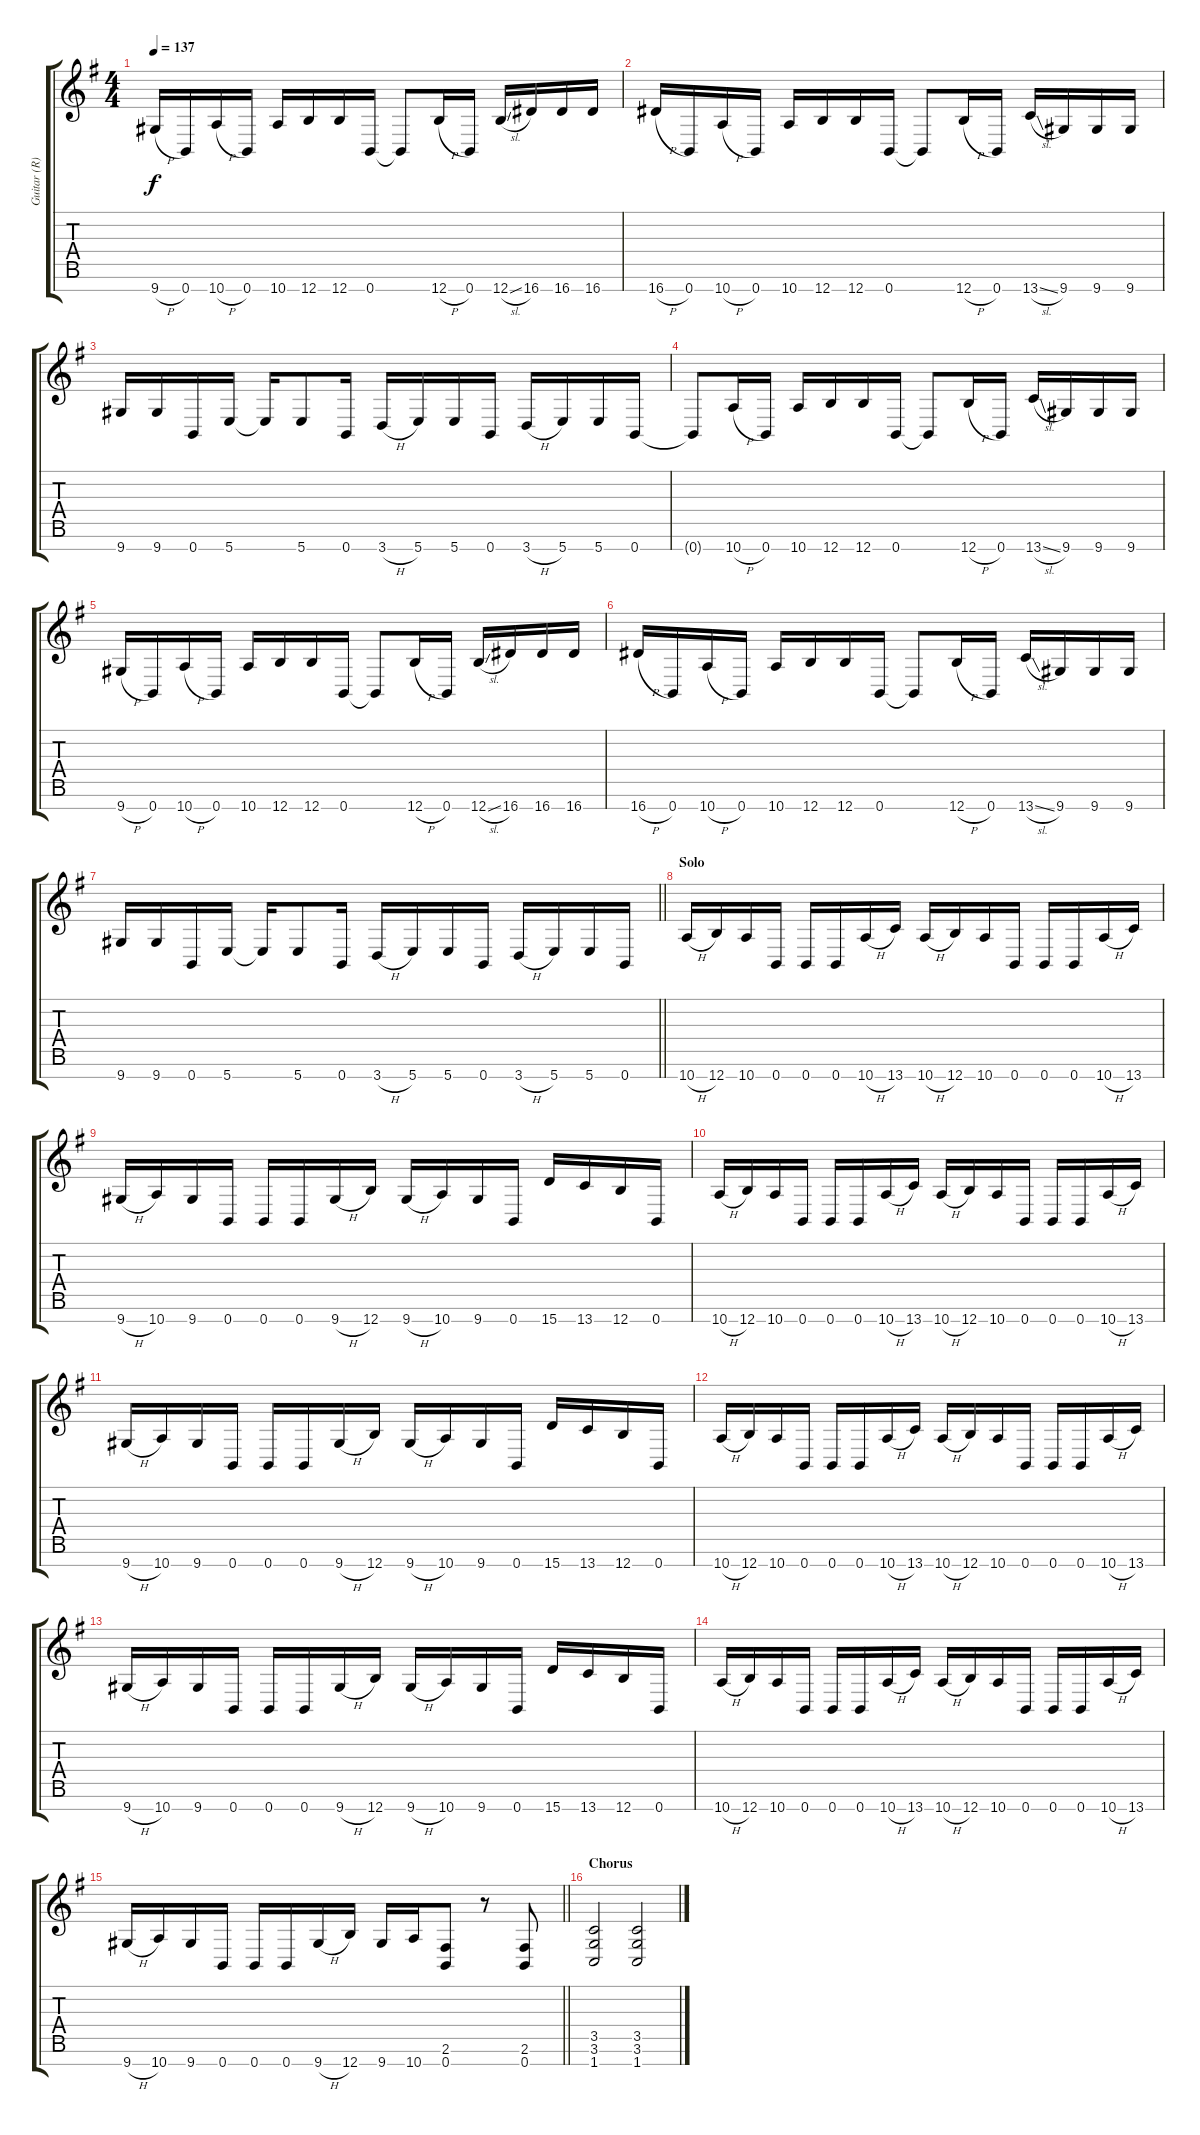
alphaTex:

\track ("Guitar (R)" "Guitar (R)") {instrument distortionguitar}
\staff {score tabs}
\tuning (E4 B3 G3 D3 A2 E2 B1) {hide}
\ts (4 4)
\tempo 137
\clef g2
\ks eminor
9.7{h}.16{dy f} 0.7.16 10.7{h}.16 0.7.16 10.7.16 12.7.16 12.7.16 0.7.16 0.7{t}.8 12.7{h}.16 0.7.16 12.7{sl}.16 16.7.16 16.7.16 16.7.16 |
16.7{h}.16 0.7.16 10.7{h}.16 0.7.16 10.7.16 12.7.16 12.7.16 0.7.16 0.7{t}.8 12.7{h}.16 0.7.16 13.7{sl}.16 9.7.16 9.7.16 9.7.16 |
9.7.16 9.7.16 0.7.16 5.7.16 5.7{t}.16 5.7.8 0.7.16 3.7{h}.16 5.7.16 5.7.16 0.7.16 3.7{h}.16 5.7.16 5.7.16 0.7.16 |
0.7{t}.8 10.7{h}.16 0.7.16 10.7.16 12.7.16 12.7.16 0.7.16 0.7{t}.8 12.7{h}.16 0.7.16 13.7{sl}.16 9.7.16 9.7.16 9.7.16 |
9.7{h}.16 0.7.16 10.7{h}.16 0.7.16 10.7.16 12.7.16 12.7.16 0.7.16 0.7{t}.8 12.7{h}.16 0.7.16 12.7{sl}.16 16.7.16 16.7.16 16.7.16 |
16.7{h}.16 0.7.16 10.7{h}.16 0.7.16 10.7.16 12.7.16 12.7.16 0.7.16 0.7{t}.8 12.7{h}.16 0.7.16 13.7{sl}.16 9.7.16 9.7.16 9.7.16 |
\barLineRight lightlight
9.7.16 9.7.16 0.7.16 5.7.16 5.7{t}.16 5.7.8 0.7.16 3.7{h}.16 5.7.16 5.7.16 0.7.16 3.7{h}.16 5.7.16 5.7.16 0.7.16 |
\section ("" "Solo")
10.7{h}.16 12.7.16 10.7.16 0.7.16 0.7.16 0.7.16 10.7{h}.16 13.7.16 10.7{h}.16 12.7.16 10.7.16 0.7.16 0.7.16 0.7.16 10.7{h}.16 13.7.16 |
9.7{h}.16 10.7.16 9.7.16 0.7.16 0.7.16 0.7.16 9.7{h}.16 12.7.16 9.7{h}.16 10.7.16 9.7.16 0.7.16 15.7.16 13.7.16 12.7.16 0.7.16 |
10.7{h}.16 12.7.16 10.7.16 0.7.16 0.7.16 0.7.16 10.7{h}.16 13.7.16 10.7{h}.16 12.7.16 10.7.16 0.7.16 0.7.16 0.7.16 10.7{h}.16 13.7.16 |
9.7{h}.16 10.7.16 9.7.16 0.7.16 0.7.16 0.7.16 9.7{h}.16 12.7.16 9.7{h}.16 10.7.16 9.7.16 0.7.16 15.7.16 13.7.16 12.7.16 0.7.16 |
10.7{h}.16 12.7.16 10.7.16 0.7.16 0.7.16 0.7.16 10.7{h}.16 13.7.16 10.7{h}.16 12.7.16 10.7.16 0.7.16 0.7.16 0.7.16 10.7{h}.16 13.7.16 |
9.7{h}.16 10.7.16 9.7.16 0.7.16 0.7.16 0.7.16 9.7{h}.16 12.7.16 9.7{h}.16 10.7.16 9.7.16 0.7.16 15.7.16 13.7.16 12.7.16 0.7.16 |
10.7{h}.16 12.7.16 10.7.16 0.7.16 0.7.16 0.7.16 10.7{h}.16 13.7.16 10.7{h}.16 12.7.16 10.7.16 0.7.16 0.7.16 0.7.16 10.7{h}.16 13.7.16 |
\barLineRight lightlight
9.7{h}.16 10.7.16 9.7.16 0.7.16 0.7.16 0.7.16 9.7{h}.16 12.7.16 9.7.16 10.7.16 (2.6 0.7).8{instrument distortionguitar} r.8 (2.6 0.7).8 |
\section ("" "Chorus")
(3.5 3.6 1.7).2{volume 14 instrument distortionguitar} (3.5 3.6 1.7).2
